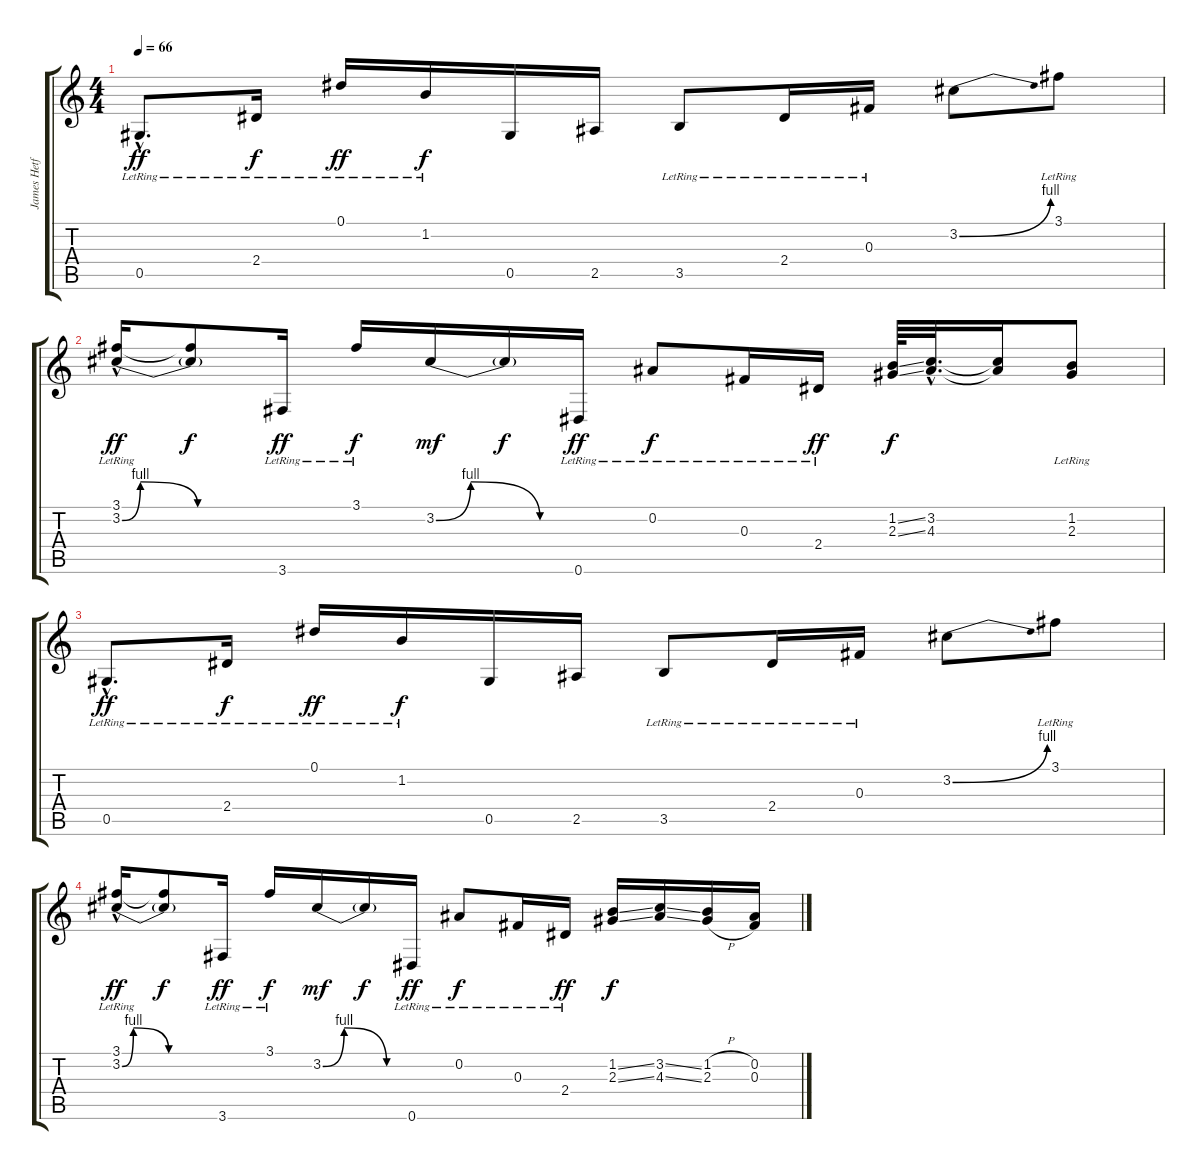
\track ("James Hetfield (Clean Guitar)" "James Hetf") {instrument electricguitarjazz}
\staff {score tabs}
\tuning (Eb4 Bb3 Gb3 Db3 Ab2 Eb2) {hide}
\ts (4 4)
\tempo 66
\clef g2
\ks c
0.5{hac lr}.8{d dy ff} 2.4{lr}.16{dy f} 0.1{lr}.16{dy ff} 1.2{lr}.16{dy f} 0.5.16 2.5.16 3.5{lr}.8 2.4{lr}.16 0.3{lr}.16 3.2{be (bend 0 0 60 4)}.8 3.1{lr}.8 |
(3.1{lr} 3.2{be (custom 0 0 7 4 29 0 60 0) hac}).16{dy ff} (3.1{t} 3.2{t}).8{dy f} 3.6{lr}.16{dy ff} 3.1{lr}.16{dy f} 3.2{be (custom 0 0 15 4 45 0 60 0)}.16{dy mf} 3.2{t}.16{dy f} 0.6{lr}.16{dy ff} 0.2{lr}.8{dy f} 0.3{lr}.16 2.4{lr}.16{dy ff} (1.2{ss} 2.3{ss}).64{dy f} (3.2{hac} 4.3{hac}).32{d} (3.2{t} 4.3{t}).16 (1.2{lr} 2.3{lr}).8 |
0.5{hac lr}.8{d dy ff} 2.4{lr}.16{dy f} 0.1{lr}.16{dy ff} 1.2{lr}.16{dy f} 0.5.16 2.5.16 3.5{lr}.8 2.4{lr}.16 0.3{lr}.16 3.2{be (bend 0 0 60 4)}.8 3.1{lr}.8 |
(3.1{lr} 3.2{be (custom 0 0 7 4 29 0 60 0) hac}).16{dy ff} (3.1{t} 3.2{t}).8{dy f} 3.6{lr}.16{dy ff} 3.1{lr}.16{dy f} 3.2{be (custom 0 0 15 4 45 0 60 0)}.16{dy mf} 3.2{t}.16{dy f} 0.6{lr}.16{dy ff} 0.2{lr}.8{dy f} 0.3{lr}.16 2.4{lr}.16{dy ff} (1.2{ss} 2.3{ss}).16{dy f} (3.2{ss} 4.3{ss}).16 (1.2{h} 2.3{h}).16 (0.2 0.3).16
